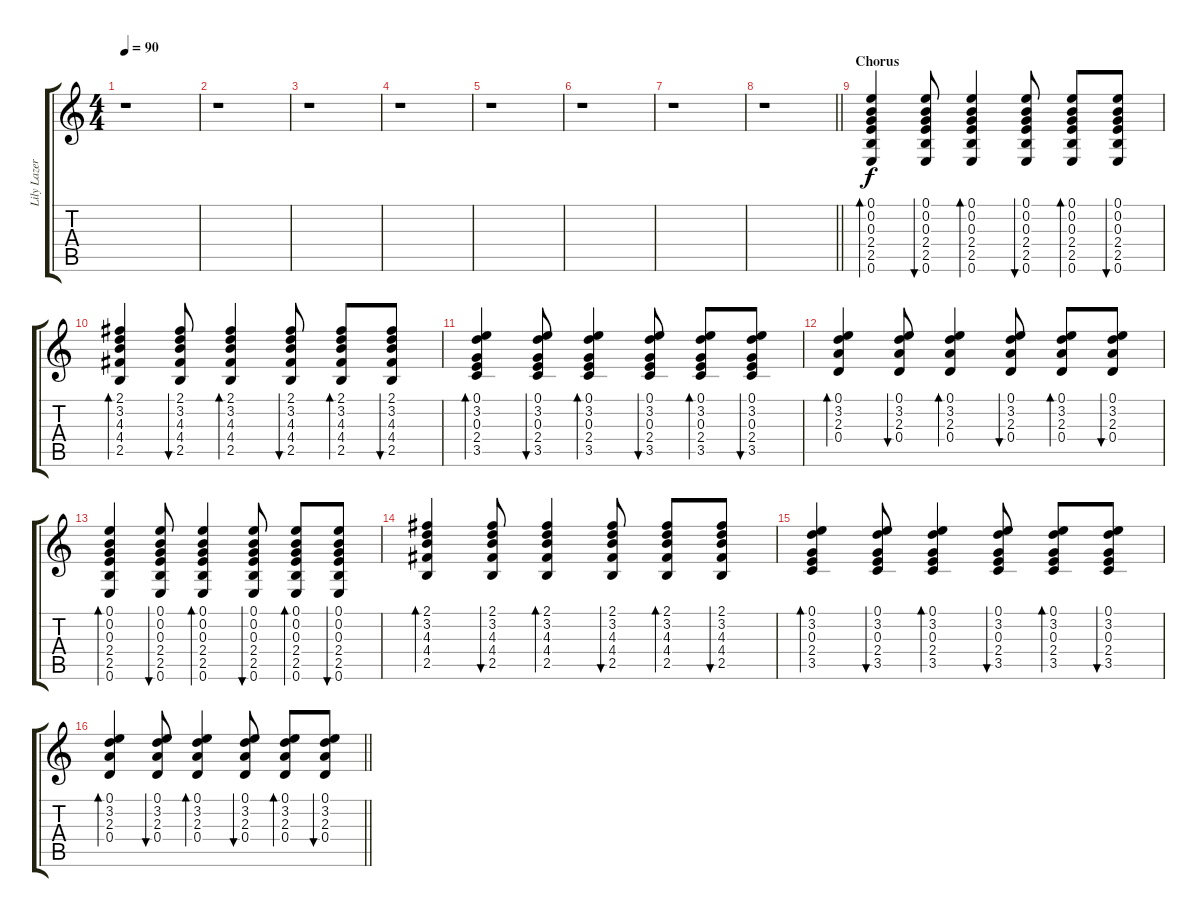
\track ("Lily Lazer (Guitar)" "Lily Lazer") {instrument acousticguitarsteel}
\staff {score tabs}
\tuning (E4 B3 G3 D3 A2 E2) {hide}
\ts (4 4)
\tempo 90
\clef g2
\ks c
r.1{dy f} |
r.1 |
r.1 |
r.1 |
r.1 |
r.1 |
r.1 |
\barLineRight lightlight
r.1 |
\section ("" "Chorus")
(0.1 0.2 0.3 2.4 2.5 0.6).4{bd 30} (0.1 0.2 0.3 2.4 2.5 0.6).8{bu 30} (0.1 0.2 0.3 2.4 2.5 0.6).4{bd 60} (0.1 0.2 0.3 2.4 2.5 0.6).8{bu 30} (0.1 0.2 0.3 2.4 2.5 0.6).8{bd 30} (0.1 0.2 0.3 2.4 2.5 0.6).8{bu 30} |
(2.1 3.2 4.3 4.4 2.5).4{bd 30} (2.1 3.2 4.3 4.4 2.5).8{bu 30} (2.1 3.2 4.3 4.4 2.5).4{bd 60} (2.1 3.2 4.3 4.4 2.5).8{bu 30} (2.1 3.2 4.3 4.4 2.5).8{bd 30} (2.1 3.2 4.3 4.4 2.5).8{bu 30} |
(0.1 3.2 0.3 2.4 3.5).4{bd 30} (0.1 3.2 0.3 2.4 3.5).8{bu 30} (0.1 3.2 0.3 2.4 3.5).4{bd 60} (0.1 3.2 0.3 2.4 3.5).8{bu 30} (0.1 3.2 0.3 2.4 3.5).8{bd 30} (0.1 3.2 0.3 2.4 3.5).8{bu 30} |
(0.1 3.2 2.3 0.4).4{bd 30} (0.1 3.2 2.3 0.4).8{bu 30} (0.1 3.2 2.3 0.4).4{bd 60} (0.1 3.2 2.3 0.4).8{bu 30} (0.1 3.2 2.3 0.4).8{bd 30} (0.1 3.2 2.3 0.4).8{bu 30} |
(0.1 0.2 0.3 2.4 2.5 0.6).4{bd 30} (0.1 0.2 0.3 2.4 2.5 0.6).8{bu 30} (0.1 0.2 0.3 2.4 2.5 0.6).4{bd 60} (0.1 0.2 0.3 2.4 2.5 0.6).8{bu 30} (0.1 0.2 0.3 2.4 2.5 0.6).8{bd 30} (0.1 0.2 0.3 2.4 2.5 0.6).8{bu 30} |
(2.1 3.2 4.3 4.4 2.5).4{bd 30} (2.1 3.2 4.3 4.4 2.5).8{bu 30} (2.1 3.2 4.3 4.4 2.5).4{bd 60} (2.1 3.2 4.3 4.4 2.5).8{bu 30} (2.1 3.2 4.3 4.4 2.5).8{bd 30} (2.1 3.2 4.3 4.4 2.5).8{bu 30} |
(0.1 3.2 0.3 2.4 3.5).4{bd 30} (0.1 3.2 0.3 2.4 3.5).8{bu 30} (0.1 3.2 0.3 2.4 3.5).4{bd 60} (0.1 3.2 0.3 2.4 3.5).8{bu 30} (0.1 3.2 0.3 2.4 3.5).8{bd 30} (0.1 3.2 0.3 2.4 3.5).8{bu 30} |
\barLineRight lightlight
(0.1 3.2 2.3 0.4).4{bd 30} (0.1 3.2 2.3 0.4).8{bu 30} (0.1 3.2 2.3 0.4).4{bd 60} (0.1 3.2 2.3 0.4).8{bu 30} (0.1 3.2 2.3 0.4).8{bd 30} (0.1 3.2 2.3 0.4).8{bu 30}
